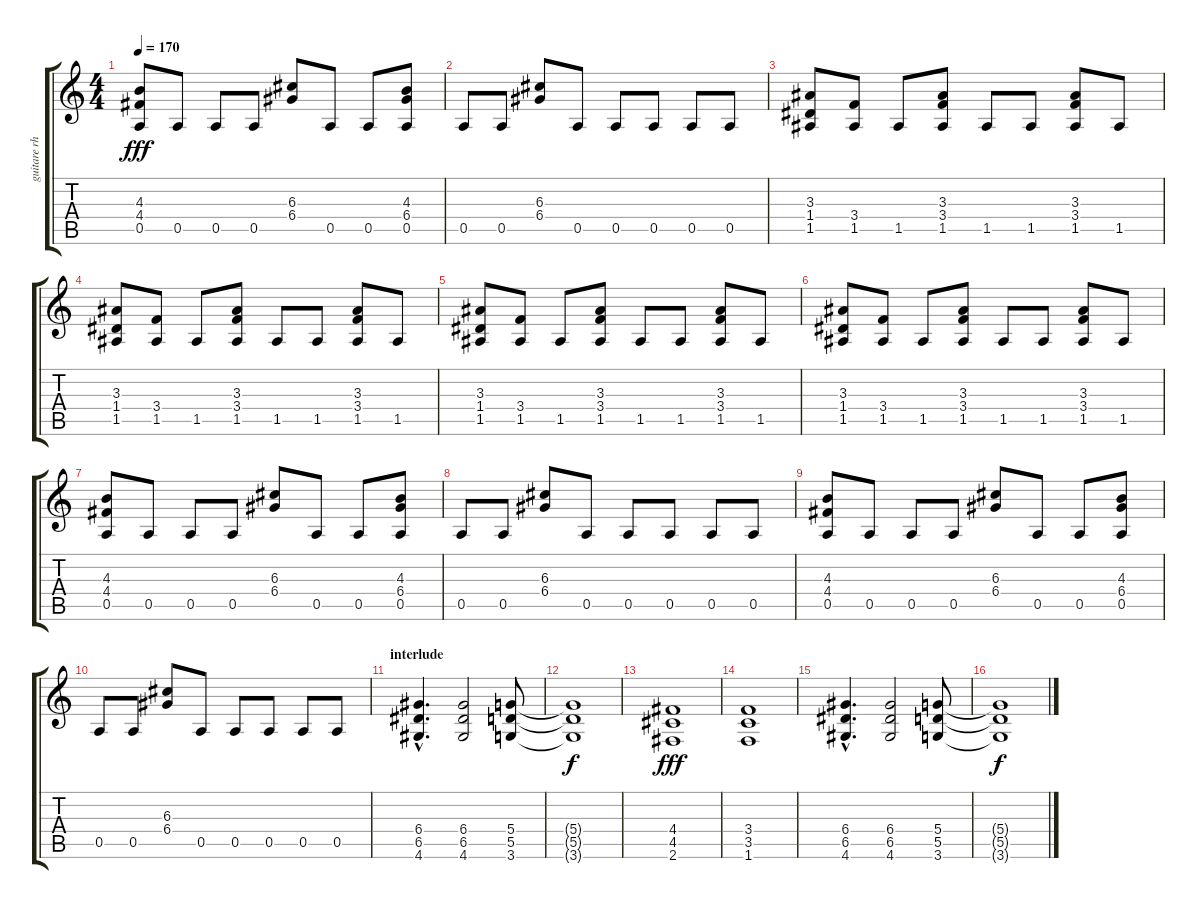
\track ("guitare rhy" "guitare rh") {instrument distortionguitar}
\staff {score tabs}
\tuning (E4 B3 G3 D3 A2 E2) {hide}
\ts (4 4)
\tempo 170
\clef g2
\ks c
(4.3 4.4 0.5).8{dy fff} 0.5.8 0.5.8 0.5.8 (6.3 6.4).8 0.5.8 0.5.8 (4.3 6.4 0.5).8 |
0.5.8 0.5.8 (6.3 6.4).8 0.5.8 0.5.8 0.5.8 0.5.8 0.5.8 |
(3.3 1.4 1.5).8 (3.4 1.5).8 1.5.8 (3.3 3.4 1.5).8 1.5.8 1.5.8 (3.3 3.4 1.5).8 1.5.8 |
(3.3 1.4 1.5).8 (3.4 1.5).8 1.5.8 (3.3 3.4 1.5).8 1.5.8 1.5.8 (3.3 3.4 1.5).8 1.5.8 |
(3.3 1.4 1.5).8 (3.4 1.5).8 1.5.8 (3.3 3.4 1.5).8 1.5.8 1.5.8 (3.3 3.4 1.5).8 1.5.8 |
(3.3 1.4 1.5).8 (3.4 1.5).8 1.5.8 (3.3 3.4 1.5).8 1.5.8 1.5.8 (3.3 3.4 1.5).8 1.5.8 |
(4.3 4.4 0.5).8 0.5.8 0.5.8 0.5.8 (6.3 6.4).8 0.5.8 0.5.8 (4.3 6.4 0.5).8 |
0.5.8 0.5.8 (6.3 6.4).8 0.5.8 0.5.8 0.5.8 0.5.8 0.5.8 |
(4.3 4.4 0.5).8 0.5.8 0.5.8 0.5.8 (6.3 6.4).8 0.5.8 0.5.8 (4.3 6.4 0.5).8 |
0.5.8 0.5.8 (6.3 6.4).8 0.5.8 0.5.8 0.5.8 0.5.8 0.5.8 |
\section ("" "interlude")
(6.4{hac} 6.5{hac} 4.6{hac}).4{d} (6.4 6.5 4.6).2 (5.4 5.5 3.6).8 |
(5.4{t} 5.5{t} 3.6{t}).1{dy f} |
(4.4 4.5 2.6).1{dy fff} |
(3.4 3.5 1.6).1 |
(6.4{hac} 6.5{hac} 4.6{hac}).4{d} (6.4 6.5 4.6).2 (5.4 5.5 3.6).8 |
(5.4{t} 5.5{t} 3.6{t}).1{dy f}
